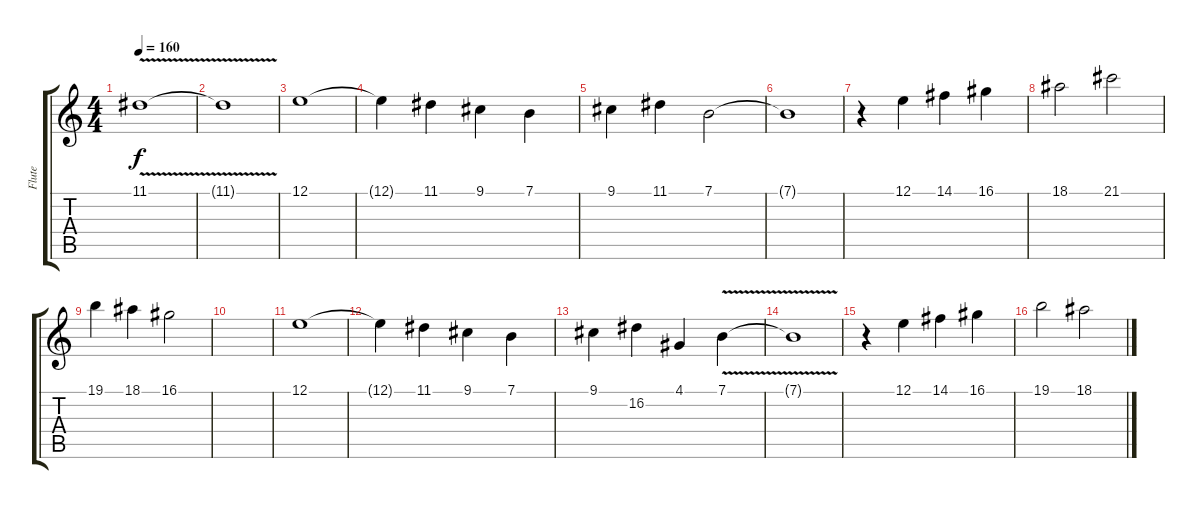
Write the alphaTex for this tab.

\track ("Flute" "Flute") {instrument flute}
\staff {score tabs}
\tuning (E4 B3 G3 D3 A2 E2) {hide}
\ts (4 4)
\tempo 160
\clef g2
\ks c
11.1{v}.1{dy f} |
11.1{t}.1 |
12.1.1 |
12.1{t}.4 11.1.4 9.1.4 7.1.4 |
9.1.4 11.1.4 7.1.2 |
7.1{t}.1 |
r.4 12.1.4 14.1.4 16.1.4 |
18.1.2 21.1.2 |
19.1.4 18.1.4 16.1.2 |
|
12.1.1 |
12.1{t}.4 11.1.4 9.1.4 7.1.4 |
9.1.4 16.2.4 4.1.4 7.1{v}.4 |
7.1{t}.1 |
r.4 12.1.4 14.1.4 16.1.4 |
19.1.2 18.1.2
